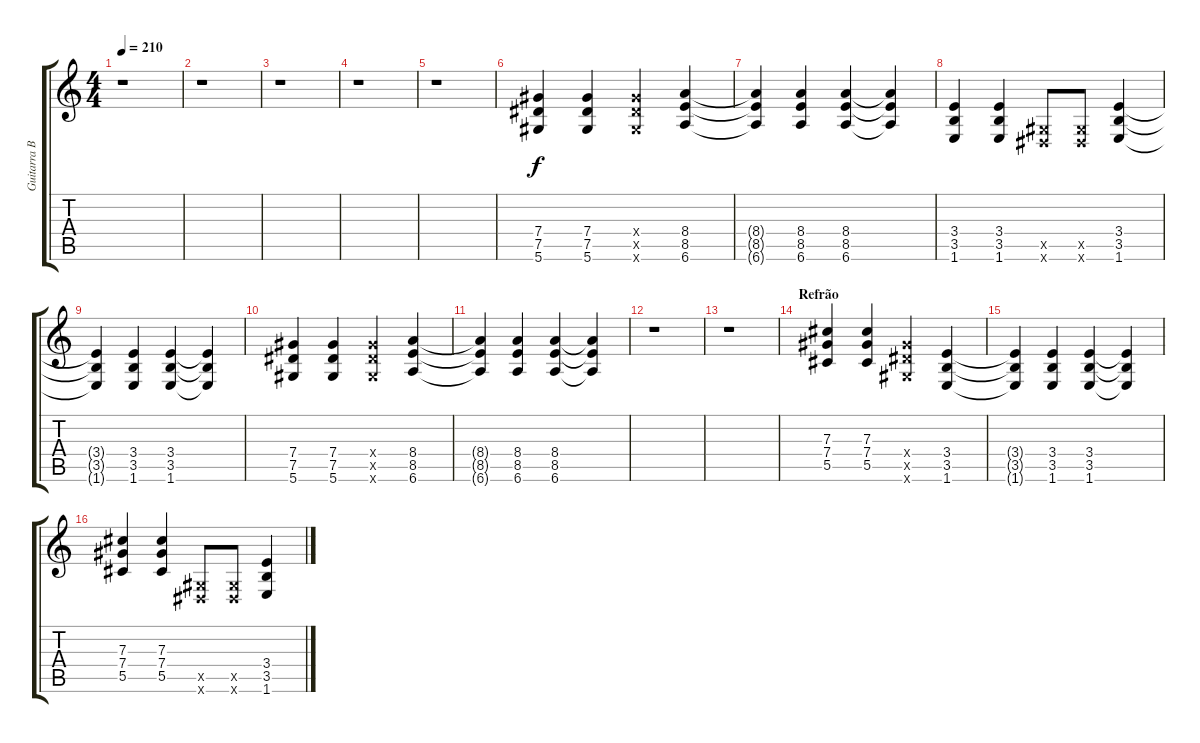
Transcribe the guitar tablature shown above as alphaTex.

\track ("Guitarra Base - Chorão" "Guitarra B") {instrument overdrivenguitar}
\staff {score tabs}
\tuning (Eb4 Bb3 Gb3 Db3 Ab2 Eb2) {hide}
\ts (4 4)
\tempo 210
\clef g2
\ks c
r.1{dy f} |
r.1 |
r.1 |
r.1 |
r.1 |
(7.4 7.5 5.6).4{volume 10 instrument overdrivenguitar} (7.4 7.5 5.6).4 (7.4{x} 7.5{x} 5.6{x}).4 (8.4 8.5 6.6).4 |
(8.4{t} 8.5{t} 6.6{t}).4 (8.4 8.5 6.6).4 (8.4 8.5 6.6).4 (8.4{t} 8.5{t} 6.6{t}).4 |
(3.4 3.5 1.6).4 (3.4 3.5 1.6).4 (0.5{x} 0.6{x}).8 (0.5{x} 0.6{x}).8 (3.4 3.5 1.6).4 |
(3.4{t} 3.5{t} 1.6{t}).4 (3.4 3.5 1.6).4 (3.4 3.5 1.6).4 (3.4{t} 3.5{t} 1.6{t}).4 |
(7.4 7.5 5.6).4{volume 10 instrument overdrivenguitar} (7.4 7.5 5.6).4 (7.4{x} 7.5{x} 5.6{x}).4 (8.4 8.5 6.6).4 |
(8.4{t} 8.5{t} 6.6{t}).4 (8.4 8.5 6.6).4 (8.4 8.5 6.6).4 (8.4{t} 8.5{t} 6.6{t}).4 |
r.1 |
r.1 |
\section ("" "Refrão")
(7.3 7.4 5.5).4{volume 10 instrument overdrivenguitar} (7.3 7.4 5.5).4 (7.4{x} 7.5{x} 5.6{x}).4 (3.4 3.5 1.6).4 |
(3.4{t} 3.5{t} 1.6{t}).4 (3.4 3.5 1.6).4 (3.4 3.5 1.6).4 (3.4{t} 3.5{t} 1.6{t}).4 |
(7.3 7.4 5.5).4 (7.3 7.4 5.5).4 (0.5{x} 0.6{x}).8 (0.5{x} 0.6{x}).8 (3.4 3.5 1.6).4
